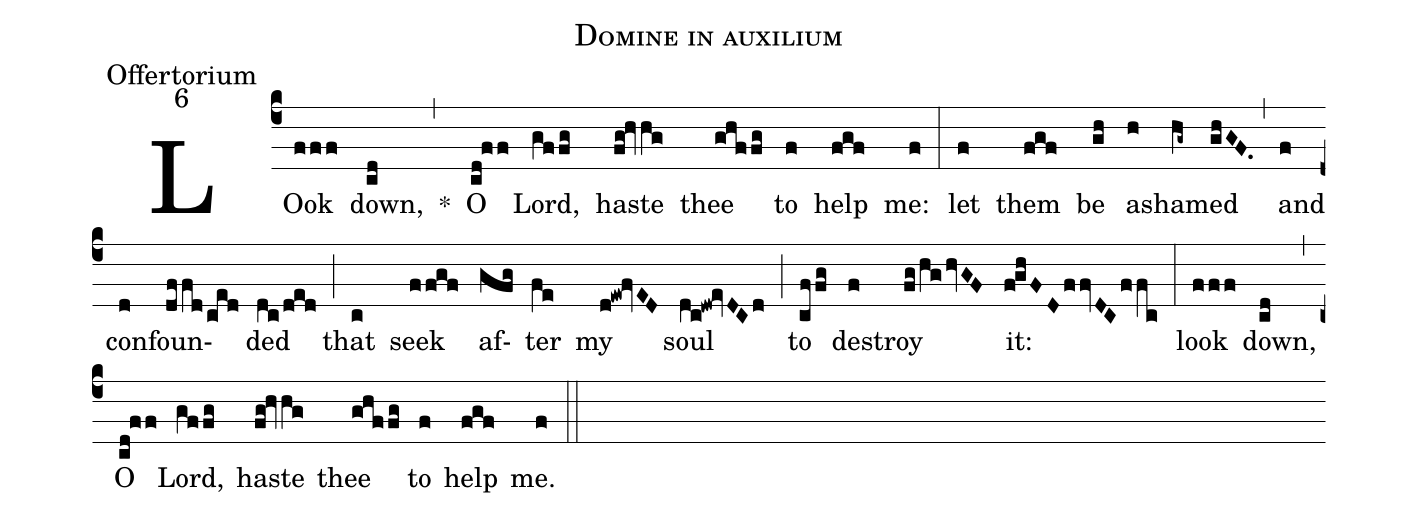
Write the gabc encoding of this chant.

name:Domine in auxilium;
office-part:Offertorium;
mode:6;
%%
(c4) LOok(fff) down,(cd) *(,) O(cd!ff) Lord,(gffg) haste(fg!hvhg) thee(ghffg) to(f) help(fgf) me:(f) (:) let(f) them(fgf) be(gh) a(h)sha(hg~)med(ghGF.0) (,) and(f) con(d)foun(dffd/ced)ded(dc/ded) (;) that(c) seek(ffgf) af(gfg)ter(fe) my(d!ew!fvED) soul(dc!dw!evDCd) (;) to(cffg) de(f)stroy(fg/hg/hvGF) it:(f!ghFD/ffvDC/ffc) (:) look(fff) down,(cd) (,) O(cd!ff) Lord,(gffg) haste(fg!hvhg) thee(ghffg) to(f) help(fgf) me.(f) (::)
